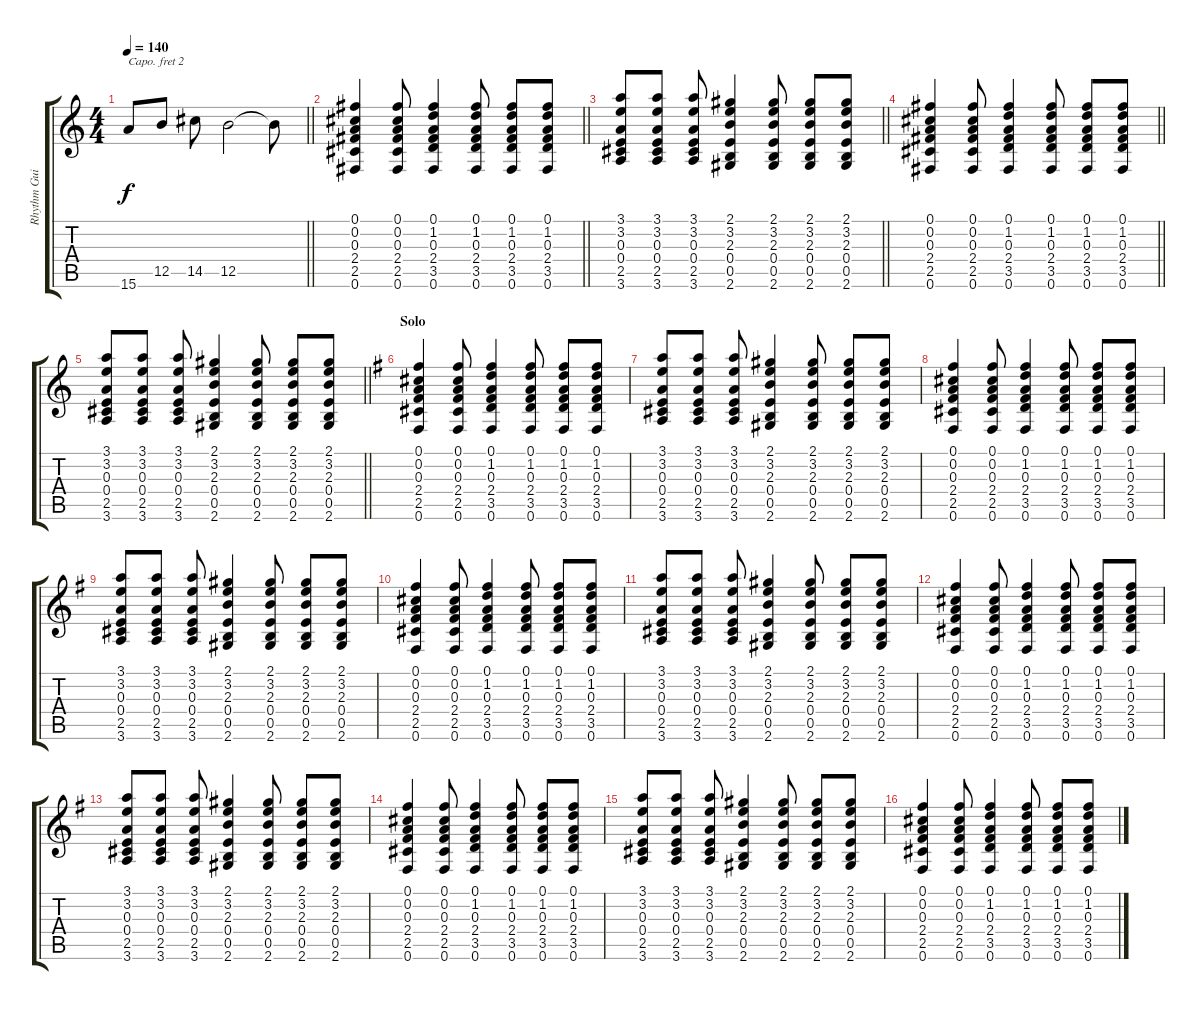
\track ("Rhythm Guitar" "Rhythm Gui") {instrument acousticguitarsteel}
\staff {score tabs}
\capo 2
\tuning (E4 B3 G3 D3 A2 E2) {hide}
\ts (4 4)
\tempo 140
\clef g2
\barLineRight lightlight
\ks c
15.6.8{dy f volume 13 instrument overdrivenguitar} 12.5.8 14.5.8 12.5.2 12.5{t}.8 |
\barLineRight lightlight
(0.1 0.2 0.3 2.4 2.5 0.6).4{volume 8 instrument acousticguitarsteel} (0.1 0.2 0.3 2.4 2.5 0.6).8 (0.1 1.2 0.3 2.4 3.5 0.6).4 (0.1 1.2 0.3 2.4 3.5 0.6).8 (0.1 1.2 0.3 2.4 3.5 0.6).8 (0.1 1.2 0.3 2.4 3.5 0.6).8 |
\barLineRight lightlight
(3.1 3.2 0.3 0.4 2.5 3.6).8 (3.1 3.2 0.3 0.4 2.5 3.6).8 (3.1 3.2 0.3 0.4 2.5 3.6).8 (2.1 3.2 2.3 0.4 0.5 2.6).4 (2.1 3.2 2.3 0.4 0.5 2.6).8 (2.1 3.2 2.3 0.4 0.5 2.6).8 (2.1 3.2 2.3 0.4 0.5 2.6).8 |
\barLineRight lightlight
(0.1 0.2 0.3 2.4 2.5 0.6).4 (0.1 0.2 0.3 2.4 2.5 0.6).8 (0.1 1.2 0.3 2.4 3.5 0.6).4 (0.1 1.2 0.3 2.4 3.5 0.6).8 (0.1 1.2 0.3 2.4 3.5 0.6).8 (0.1 1.2 0.3 2.4 3.5 0.6).8 |
\barLineRight lightlight
(3.1 3.2 0.3 0.4 2.5 3.6).8 (3.1 3.2 0.3 0.4 2.5 3.6).8 (3.1 3.2 0.3 0.4 2.5 3.6).8 (2.1 3.2 2.3 0.4 0.5 2.6).4 (2.1 3.2 2.3 0.4 0.5 2.6).8 (2.1 3.2 2.3 0.4 0.5 2.6).8 (2.1 3.2 2.3 0.4 0.5 2.6).8 |
\section ("" "Solo")
\ks g
(0.1 0.2 0.3 2.4 2.5 0.6).4 (0.1 0.2 0.3 2.4 2.5 0.6).8 (0.1 1.2 0.3 2.4 3.5 0.6).4 (0.1 1.2 0.3 2.4 3.5 0.6).8 (0.1 1.2 0.3 2.4 3.5 0.6).8 (0.1 1.2 0.3 2.4 3.5 0.6).8 |
(3.1 3.2 0.3 0.4 2.5 3.6).8 (3.1 3.2 0.3 0.4 2.5 3.6).8 (3.1 3.2 0.3 0.4 2.5 3.6).8 (2.1 3.2 2.3 0.4 0.5 2.6).4 (2.1 3.2 2.3 0.4 0.5 2.6).8 (2.1 3.2 2.3 0.4 0.5 2.6).8 (2.1 3.2 2.3 0.4 0.5 2.6).8 |
(0.1 0.2 0.3 2.4 2.5 0.6).4 (0.1 0.2 0.3 2.4 2.5 0.6).8 (0.1 1.2 0.3 2.4 3.5 0.6).4 (0.1 1.2 0.3 2.4 3.5 0.6).8 (0.1 1.2 0.3 2.4 3.5 0.6).8 (0.1 1.2 0.3 2.4 3.5 0.6).8 |
(3.1 3.2 0.3 0.4 2.5 3.6).8 (3.1 3.2 0.3 0.4 2.5 3.6).8 (3.1 3.2 0.3 0.4 2.5 3.6).8 (2.1 3.2 2.3 0.4 0.5 2.6).4 (2.1 3.2 2.3 0.4 0.5 2.6).8 (2.1 3.2 2.3 0.4 0.5 2.6).8 (2.1 3.2 2.3 0.4 0.5 2.6).8 |
(0.1 0.2 0.3 2.4 2.5 0.6).4 (0.1 0.2 0.3 2.4 2.5 0.6).8 (0.1 1.2 0.3 2.4 3.5 0.6).4 (0.1 1.2 0.3 2.4 3.5 0.6).8 (0.1 1.2 0.3 2.4 3.5 0.6).8 (0.1 1.2 0.3 2.4 3.5 0.6).8 |
(3.1 3.2 0.3 0.4 2.5 3.6).8 (3.1 3.2 0.3 0.4 2.5 3.6).8 (3.1 3.2 0.3 0.4 2.5 3.6).8 (2.1 3.2 2.3 0.4 0.5 2.6).4 (2.1 3.2 2.3 0.4 0.5 2.6).8 (2.1 3.2 2.3 0.4 0.5 2.6).8 (2.1 3.2 2.3 0.4 0.5 2.6).8 |
(0.1 0.2 0.3 2.4 2.5 0.6).4 (0.1 0.2 0.3 2.4 2.5 0.6).8 (0.1 1.2 0.3 2.4 3.5 0.6).4 (0.1 1.2 0.3 2.4 3.5 0.6).8 (0.1 1.2 0.3 2.4 3.5 0.6).8 (0.1 1.2 0.3 2.4 3.5 0.6).8 |
(3.1 3.2 0.3 0.4 2.5 3.6).8 (3.1 3.2 0.3 0.4 2.5 3.6).8 (3.1 3.2 0.3 0.4 2.5 3.6).8 (2.1 3.2 2.3 0.4 0.5 2.6).4 (2.1 3.2 2.3 0.4 0.5 2.6).8 (2.1 3.2 2.3 0.4 0.5 2.6).8 (2.1 3.2 2.3 0.4 0.5 2.6).8 |
(0.1 0.2 0.3 2.4 2.5 0.6).4 (0.1 0.2 0.3 2.4 2.5 0.6).8 (0.1 1.2 0.3 2.4 3.5 0.6).4 (0.1 1.2 0.3 2.4 3.5 0.6).8 (0.1 1.2 0.3 2.4 3.5 0.6).8 (0.1 1.2 0.3 2.4 3.5 0.6).8 |
(3.1 3.2 0.3 0.4 2.5 3.6).8 (3.1 3.2 0.3 0.4 2.5 3.6).8 (3.1 3.2 0.3 0.4 2.5 3.6).8 (2.1 3.2 2.3 0.4 0.5 2.6).4 (2.1 3.2 2.3 0.4 0.5 2.6).8 (2.1 3.2 2.3 0.4 0.5 2.6).8 (2.1 3.2 2.3 0.4 0.5 2.6).8 |
(0.1 0.2 0.3 2.4 2.5 0.6).4 (0.1 0.2 0.3 2.4 2.5 0.6).8 (0.1 1.2 0.3 2.4 3.5 0.6).4 (0.1 1.2 0.3 2.4 3.5 0.6).8 (0.1 1.2 0.3 2.4 3.5 0.6).8 (0.1 1.2 0.3 2.4 3.5 0.6).8
